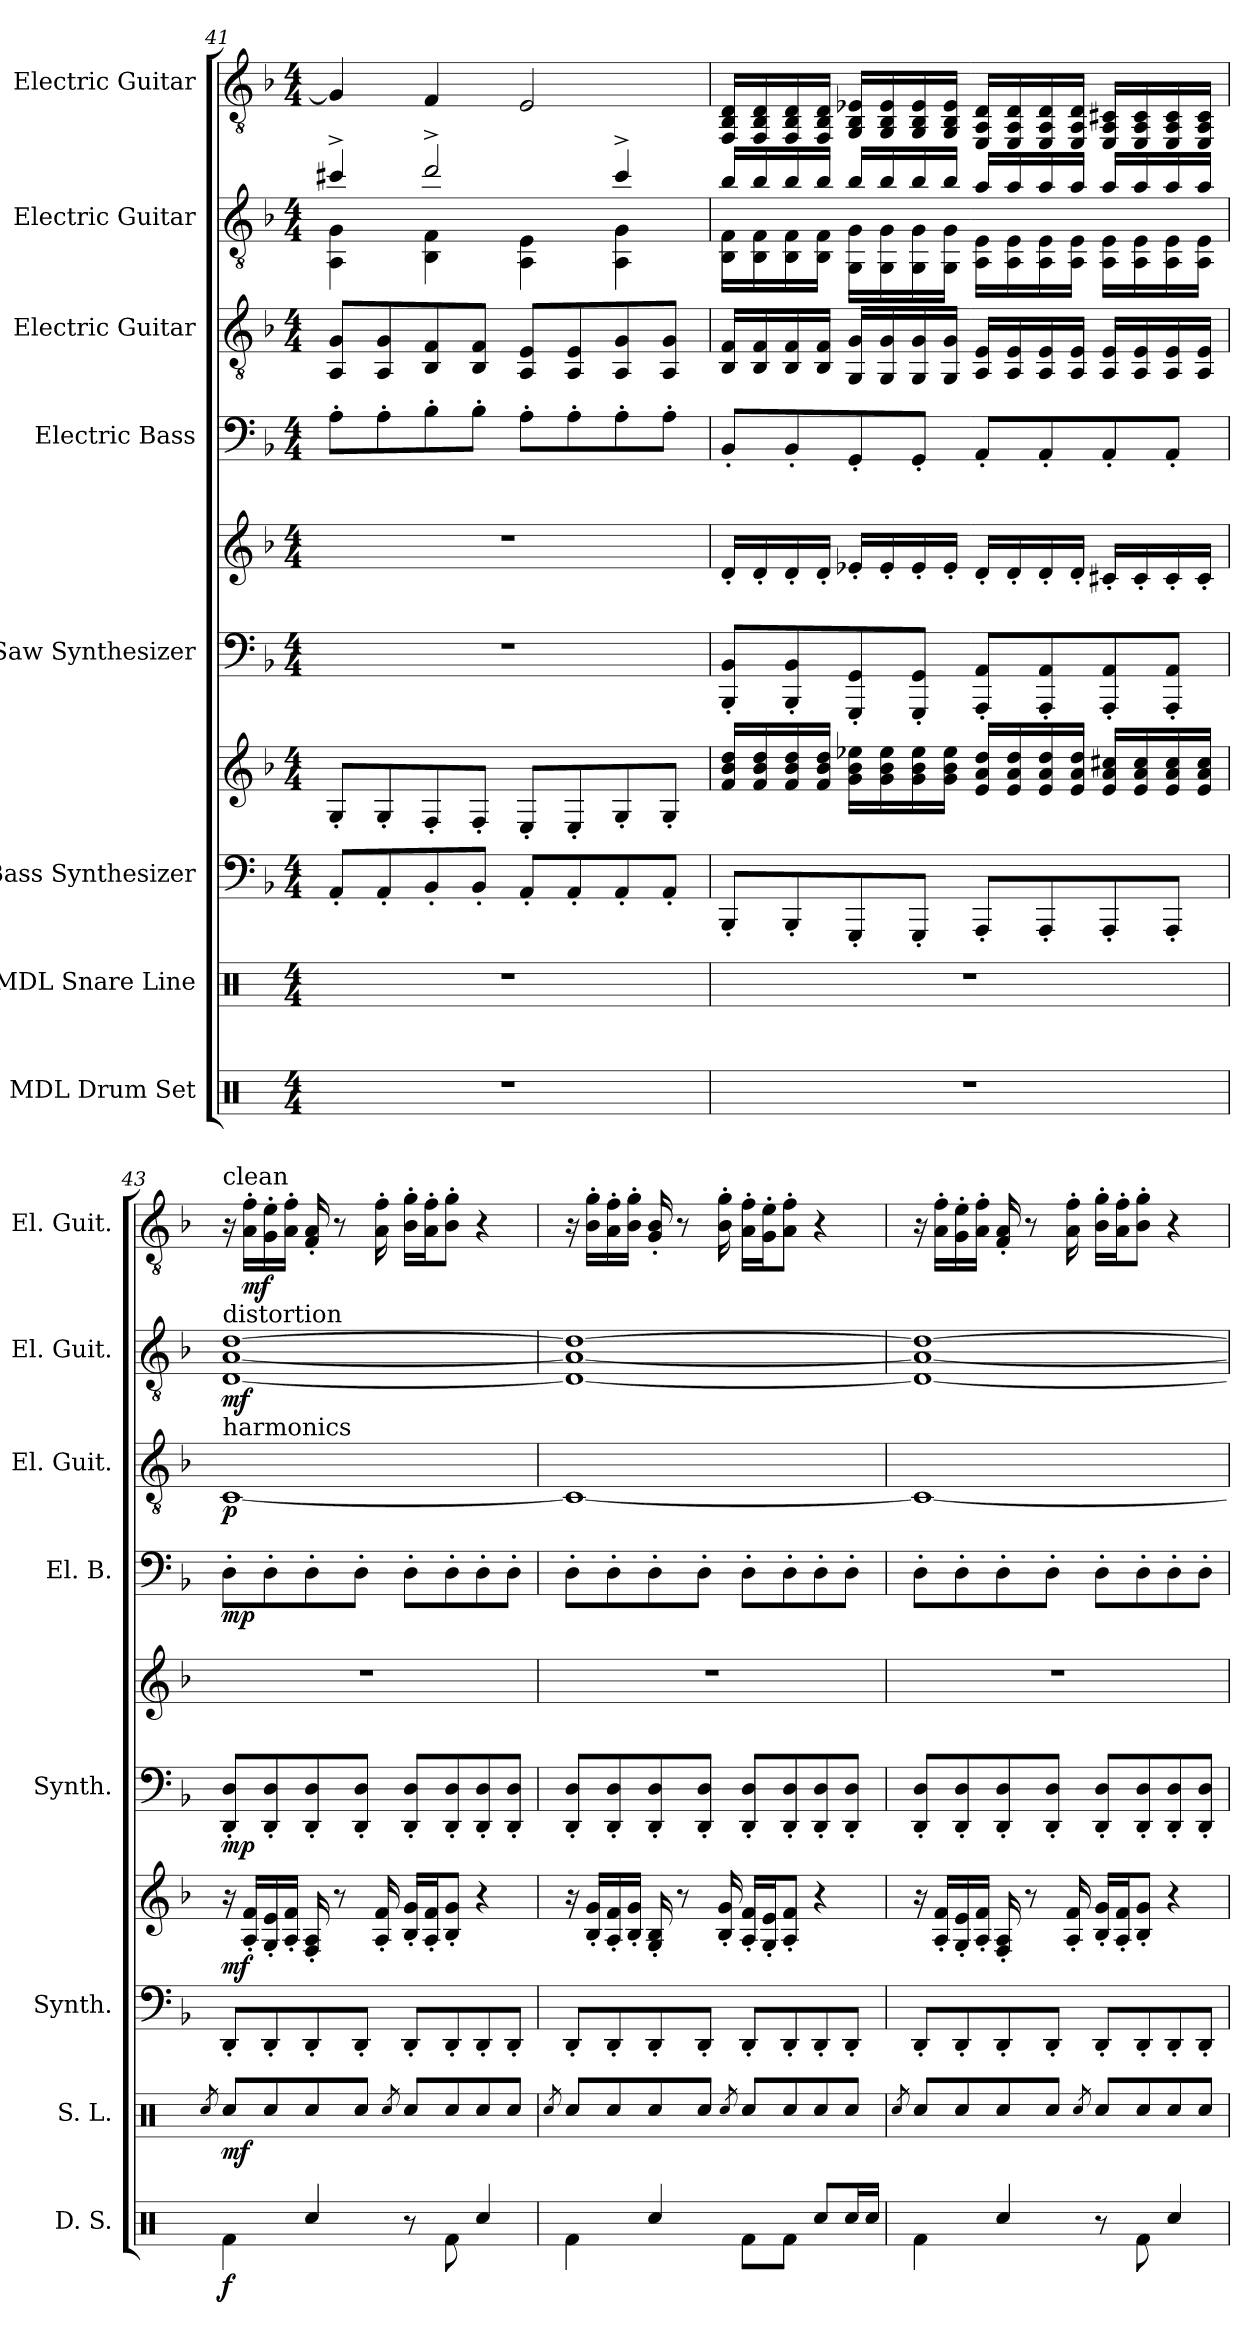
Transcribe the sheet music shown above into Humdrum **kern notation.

**kern	**dynam	**kern	**dynam	**kern	**kern	**dynam	**kern	**kern	**dynam	**kern	**dynam	**kern	**dynam	**kern	**dynam	**kern	**dynam
*part8	*part8	*part7	*part7	*part6	*part6	*part6	*part5	*part5	*part5	*part4	*part4	*part3	*part3	*part2	*part2	*part1	*part1
*staff10	*staff10	*staff9	*staff9	*staff8	*staff7	*staff7/8	*staff6	*staff5	*staff5/6	*staff4	*staff4	*staff3	*staff3	*staff2	*staff2	*staff1	*staff1
*I"MDL Drum Set	*	*I"MDL Snare Line	*	*I"Bass Synthesizer	*	*	*I"Saw Synthesizer	*	*	*I"Electric Bass	*	*I"Electric Guitar	*	*I"Electric Guitar	*	*I"Electric Guitar	*
*I'D. S.	*	*I'S. L.	*	*I'Synth.	*	*	*I'Synth.	*	*	*I'El. B.	*	*I'El. Guit.	*	*I'El. Guit.	*	*I'El. Guit.	*
*clefX	*	*clefX	*	*clefF4	*clefG2	*	*clefF4	*clefG2	*	*clefF4	*	*clefGv2	*	*clefGv2	*	*clefGv2	*
*	*	*	*	*	*	*	*	*	*	*ITrd7c12	*	*	*	*	*	*	*
*k[]	*	*k[]	*	*k[b-]	*k[b-]	*	*k[b-]	*k[b-]	*	*k[b-]	*	*k[b-]	*	*k[b-]	*	*k[b-]	*
*M4/4	*	*M4/4	*	*M4/4	*M4/4	*	*M4/4	*M4/4	*	*M4/4	*	*M4/4	*	*M4/4	*	*M4/4	*
=41	=41	=41	=41	=41	=41	=41	=41	=41	=41	=41	=41	=41	=41	=41	=41	=41	=41
*	*	*	*	*	*	*	*	*	*	*	*	*	*	*^	*	*	*
1r	.	1r	.	8AA'/L	8G'/L	.	1r	1r	.	8AA'\L	.	8AA/ 8G/L	.	4cc#X^/	4AA\ 4G\	.	4G/]	.
.	.	.	.	8AA'/	8G'/	.	.	.	.	8AA'\	.	8AA/ 8G/	.	.	.	.	.	.
.	.	.	.	8BB-'/	8F'/	.	.	.	.	8BB-'\	.	8BB-/ 8F/	.	2dd^/	4BB-\ 4F\	.	4F/	.
.	.	.	.	8BB-'/J	8F'/J	.	.	.	.	8BB-'\J	.	8BB-/ 8F/J	.	.	.	.	.	.
.	.	.	.	8AA'/L	8E'/L	.	.	.	.	8AA'\L	.	8AA/ 8E/L	.	.	4AA\ 4E\	.	2E/	.
.	.	.	.	8AA'/	8E'/	.	.	.	.	8AA'\	.	8AA/ 8E/	.	.	.	.	.	.
.	.	.	.	8AA'/	8G'/	.	.	.	.	8AA'\	.	8AA/ 8G/	.	4cc#^/	4AA\ 4G\	.	.	.
.	.	.	.	8AA'/J	8G'/J	.	.	.	.	8AA'\J	.	8AA/ 8G/J	.	.	.	.	.	.
!!LO:PB:g=z
=42	=42	=42	=42	=42	=42	=42	=42	=42	=42	=42	=42	=42	=42	=42	=42	=42	=42	=42
1r	.	1r	.	8BBB-'/L	16f/ 16b-/ 16dd/LL	.	8BBB-/' 8BB-/'L	16d'/LL	.	8BBB-'/L	.	16BB-/ 16F/LL	.	16b-/LL	16BB-\ 16F\LL	.	16FF/ 16BB-/ 16D/LL	.
.	.	.	.	.	16f/ 16b-/ 16dd/	.	.	16d'/	.	.	.	16BB-/ 16F/	.	16b-/	16BB-\ 16F\	.	16FF/ 16BB-/ 16D/	.
.	.	.	.	8BBB-'/	16f/ 16b-/ 16dd/	.	8BBB-/' 8BB-/'	16d'/	.	8BBB-'/	.	16BB-/ 16F/	.	16b-/	16BB-\ 16F\	.	16FF/ 16BB-/ 16D/	.
.	.	.	.	.	16f/ 16b-/ 16dd/JJ	.	.	16d'/JJ	.	.	.	16BB-/ 16F/JJ	.	16b-/JJ	16BB-\ 16F\JJ	.	16FF/ 16BB-/ 16D/JJ	.
.	.	.	.	8GGG'/	16g\ 16b-\ 16ee-X\LL	.	8GGG/' 8GG/'	16e-X'/LL	.	8GGG'/	.	16GG/ 16G/LL	.	16b-/LL	16GG\ 16G\LL	.	16GG/ 16BB-/ 16E-X/LL	.
.	.	.	.	.	16g\ 16b-\ 16ee-\	.	.	16e-'/	.	.	.	16GG/ 16G/	.	16b-/	16GG\ 16G\	.	16GG/ 16BB-/ 16E-/	.
.	.	.	.	8GGG'/J	16g\ 16b-\ 16ee-\	.	8GGG/' 8GG/'J	16e-'/	.	8GGG'/J	.	16GG/ 16G/	.	16b-/	16GG\ 16G\	.	16GG/ 16BB-/ 16E-/	.
.	.	.	.	.	16g\ 16b-\ 16ee-\JJ	.	.	16e-'/JJ	.	.	.	16GG/ 16G/JJ	.	16b-/JJ	16GG\ 16G\JJ	.	16GG/ 16BB-/ 16E-/JJ	.
.	.	.	.	8AAA'/L	16e/ 16a/ 16dd/LL	.	8AAA/' 8AA/'L	16d'/LL	.	8AAA'/L	.	16AA/ 16E/LL	.	16a/LL	16AA\ 16E\LL	.	16EE/ 16AA/ 16D/LL	.
.	.	.	.	.	16e/ 16a/ 16dd/	.	.	16d'/	.	.	.	16AA/ 16E/	.	16a/	16AA\ 16E\	.	16EE/ 16AA/ 16D/	.
.	.	.	.	8AAA'/	16e/ 16a/ 16dd/	.	8AAA/' 8AA/'	16d'/	.	8AAA'/	.	16AA/ 16E/	.	16a/	16AA\ 16E\	.	16EE/ 16AA/ 16D/	.
.	.	.	.	.	16e/ 16a/ 16dd/JJ	.	.	16d'/JJ	.	.	.	16AA/ 16E/JJ	.	16a/JJ	16AA\ 16E\JJ	.	16EE/ 16AA/ 16D/JJ	.
.	.	.	.	8AAA'/	16e/ 16a/ 16cc#X/LL	.	8AAA/' 8AA/'	16c#X'/LL	.	8AAA'/	.	16AA/ 16E/LL	.	16a/LL	16AA\ 16E\LL	.	16EE/ 16AA/ 16C#X/LL	.
.	.	.	.	.	16e/ 16a/ 16cc#/	.	.	16c#'/	.	.	.	16AA/ 16E/	.	16a/	16AA\ 16E\	.	16EE/ 16AA/ 16C#/	.
.	.	.	.	8AAA'/J	16e/ 16a/ 16cc#/	.	8AAA/' 8AA/'J	16c#'/	.	8AAA'/J	.	16AA/ 16E/	.	16a/	16AA\ 16E\	.	16EE/ 16AA/ 16C#/	.
.	.	.	.	.	16e/ 16a/ 16cc#/JJ	.	.	16c#'/JJ	.	.	.	16AA/ 16E/JJ	.	16a/JJ	16AA\ 16E\JJ	.	16EE/ 16AA/ 16C#/JJ	.
*	*	*	*	*	*	*	*	*	*	*	*	*	*	*v	*v	*	*	*
=43	=43	=43	=43	=43	=43	=43	=43	=43	=43	=43	=43	=43	=43	=43	=43	=43	=43
.	.	8qRcc/	.	.	.	.	.	.	.	.	.	.	.	.	.	.	.
!	!	!	!	!	!	!	!	!	!	!	!	!	!	!	!	!LO:TX:a:t=clean	!
!	!	!	!	!	!	!	!	!	!	!	!	!	!	!LO:TX:a:t=distortion	!	!	!
!	!	!	!	!	!	!	!	!	!	!	!	!LO:TX:a:t=harmonics	!	!	!	!	!
!	!LO:DY:b	!	!LO:DY:b	!	!	!LO:DY:b	!	!	!LO:DY:b=2	!	!LO:DY:b	!	!LO:DY:b	!	!LO:DY:b	!	!
4Rf\	f	8Rcc/L	mf	8DD'/L	16r	mf	8DD/' 8D/'L	1r	mp	8DD'\L	mp	[1C	p	[1D [1A [1d	mf	16r	.
!	!	!	!	!	!	!	!	!	!	!	!	!	!	!	!	!	!LO:DY:b
.	.	.	.	.	16A/' 16f/'LL	.	.	.	.	.	.	.	.	.	.	16A\' 16f\'LL	mf
.	.	8Rcc/	.	8DD'/	16G/' 16e/'	.	8DD/' 8D/'	.	.	8DD'\	.	.	.	.	.	16G\' 16e\'	.
.	.	.	.	.	16A/' 16f/'JJ	.	.	.	.	.	.	.	.	.	.	16A\' 16f\'JJ	.
4Rcc/	.	8Rcc/	.	8DD'/	16F/' 16A/'	.	8DD/' 8D/'	.	.	8DD'\	.	.	.	.	.	16F/' 16A/'	.
.	.	.	.	.	8r	.	.	.	.	.	.	.	.	.	.	8r	.
.	.	8Rcc/J	.	8DD'/J	.	.	8DD/' 8D/'J	.	.	8DD'\J	.	.	.	.	.	.	.
.	.	.	.	.	16A/' 16f/'	.	.	.	.	.	.	.	.	.	.	16A\' 16f\'	.
.	.	8qRcc/	.	.	.	.	.	.	.	.	.	.	.	.	.	.	.
8r	.	8Rcc/L	.	8DD'/L	16B-/' 16g/'LL	.	8DD/' 8D/'L	.	.	8DD'\L	.	.	.	.	.	16B-\' 16g\'LL	.
.	.	.	.	.	16A/' 16f/'J	.	.	.	.	.	.	.	.	.	.	16A\' 16f\'J	.
8Rf\	.	8Rcc/	.	8DD'/	8B-/' 8g/'J	.	8DD/' 8D/'	.	.	8DD'\	.	.	.	.	.	8B-\' 8g\'J	.
4Rcc/	.	8Rcc/	.	8DD'/	4r	.	8DD/' 8D/'	.	.	8DD'\	.	.	.	.	.	4r	.
.	.	8Rcc/J	.	8DD'/J	.	.	8DD/' 8D/'J	.	.	8DD'\J	.	.	.	.	.	.	.
!!LO:PB:g=z
=44	=44	=44	=44	=44	=44	=44	=44	=44	=44	=44	=44	=44	=44	=44	=44	=44	=44
.	.	8qRcc/	.	.	.	.	.	.	.	.	.	.	.	.	.	.	.
4Rf\	.	8Rcc/L	.	8DD'/L	16r	.	8DD/' 8D/'L	1r	.	8DD'\L	.	1C_	.	1D_ 1A_ 1d_	.	16r	.
.	.	.	.	.	16B-/' 16g/'LL	.	.	.	.	.	.	.	.	.	.	16B-\' 16g\'LL	.
.	.	8Rcc/	.	8DD'/	16A/' 16f/'	.	8DD/' 8D/'	.	.	8DD'\	.	.	.	.	.	16A\' 16f\'	.
.	.	.	.	.	16B-/' 16g/'JJ	.	.	.	.	.	.	.	.	.	.	16B-\' 16g\'JJ	.
4Rcc/	.	8Rcc/	.	8DD'/	16G/' 16B-/'	.	8DD/' 8D/'	.	.	8DD'\	.	.	.	.	.	16G/' 16B-/'	.
.	.	.	.	.	8r	.	.	.	.	.	.	.	.	.	.	8r	.
.	.	8Rcc/J	.	8DD'/J	.	.	8DD/' 8D/'J	.	.	8DD'\J	.	.	.	.	.	.	.
.	.	.	.	.	16B-/' 16g/'	.	.	.	.	.	.	.	.	.	.	16B-\' 16g\'	.
.	.	8qRcc/	.	.	.	.	.	.	.	.	.	.	.	.	.	.	.
8Rf\L	.	8Rcc/L	.	8DD'/L	16A/' 16f/'LL	.	8DD/' 8D/'L	.	.	8DD'\L	.	.	.	.	.	16A\' 16f\'LL	.
.	.	.	.	.	16G/' 16e/'J	.	.	.	.	.	.	.	.	.	.	16G\' 16e\'J	.
8Rf\J	.	8Rcc/	.	8DD'/	8A/' 8f/'J	.	8DD/' 8D/'	.	.	8DD'\	.	.	.	.	.	8A\' 8f\'J	.
8Rcc/L	.	8Rcc/	.	8DD'/	4r	.	8DD/' 8D/'	.	.	8DD'\	.	.	.	.	.	4r	.
16Rcc/L	.	8Rcc/J	.	8DD'/J	.	.	8DD/' 8D/'J	.	.	8DD'\J	.	.	.	.	.	.	.
16Rcc/JJ	.	.	.	.	.	.	.	.	.	.	.	.	.	.	.	.	.
=45	=45	=45	=45	=45	=45	=45	=45	=45	=45	=45	=45	=45	=45	=45	=45	=45	=45
.	.	8qRcc/	.	.	.	.	.	.	.	.	.	.	.	.	.	.	.
4Rf\	.	8Rcc/L	.	8DD'/L	16r	.	8DD/' 8D/'L	1r	.	8DD'\L	.	1C_	.	1D_ 1A_ 1d_	.	16r	.
.	.	.	.	.	16A/' 16f/'LL	.	.	.	.	.	.	.	.	.	.	16A\' 16f\'LL	.
.	.	8Rcc/	.	8DD'/	16G/' 16e/'	.	8DD/' 8D/'	.	.	8DD'\	.	.	.	.	.	16G\' 16e\'	.
.	.	.	.	.	16A/' 16f/'JJ	.	.	.	.	.	.	.	.	.	.	16A\' 16f\'JJ	.
4Rcc/	.	8Rcc/	.	8DD'/	16F/' 16A/'	.	8DD/' 8D/'	.	.	8DD'\	.	.	.	.	.	16F/' 16A/'	.
.	.	.	.	.	8r	.	.	.	.	.	.	.	.	.	.	8r	.
.	.	8Rcc/J	.	8DD'/J	.	.	8DD/' 8D/'J	.	.	8DD'\J	.	.	.	.	.	.	.
.	.	.	.	.	16A/' 16f/'	.	.	.	.	.	.	.	.	.	.	16A\' 16f\'	.
.	.	8qRcc/	.	.	.	.	.	.	.	.	.	.	.	.	.	.	.
8r	.	8Rcc/L	.	8DD'/L	16B-/' 16g/'LL	.	8DD/' 8D/'L	.	.	8DD'\L	.	.	.	.	.	16B-\' 16g\'LL	.
.	.	.	.	.	16A/' 16f/'J	.	.	.	.	.	.	.	.	.	.	16A\' 16f\'J	.
8Rf\	.	8Rcc/	.	8DD'/	8B-/' 8g/'J	.	8DD/' 8D/'	.	.	8DD'\	.	.	.	.	.	8B-\' 8g\'J	.
4Rcc/	.	8Rcc/	.	8DD'/	4r	.	8DD/' 8D/'	.	.	8DD'\	.	.	.	.	.	4r	.
.	.	8Rcc/J	.	8DD'/J	.	.	8DD/' 8D/'J	.	.	8DD'\J	.	.	.	.	.	.	.
=	=	=	=	=	=	=	=	=	=	=	=	=	=	=	=	=	=
*-	*-	*-	*-	*-	*-	*-	*-	*-	*-	*-	*-	*-	*-	*-	*-	*-	*-
